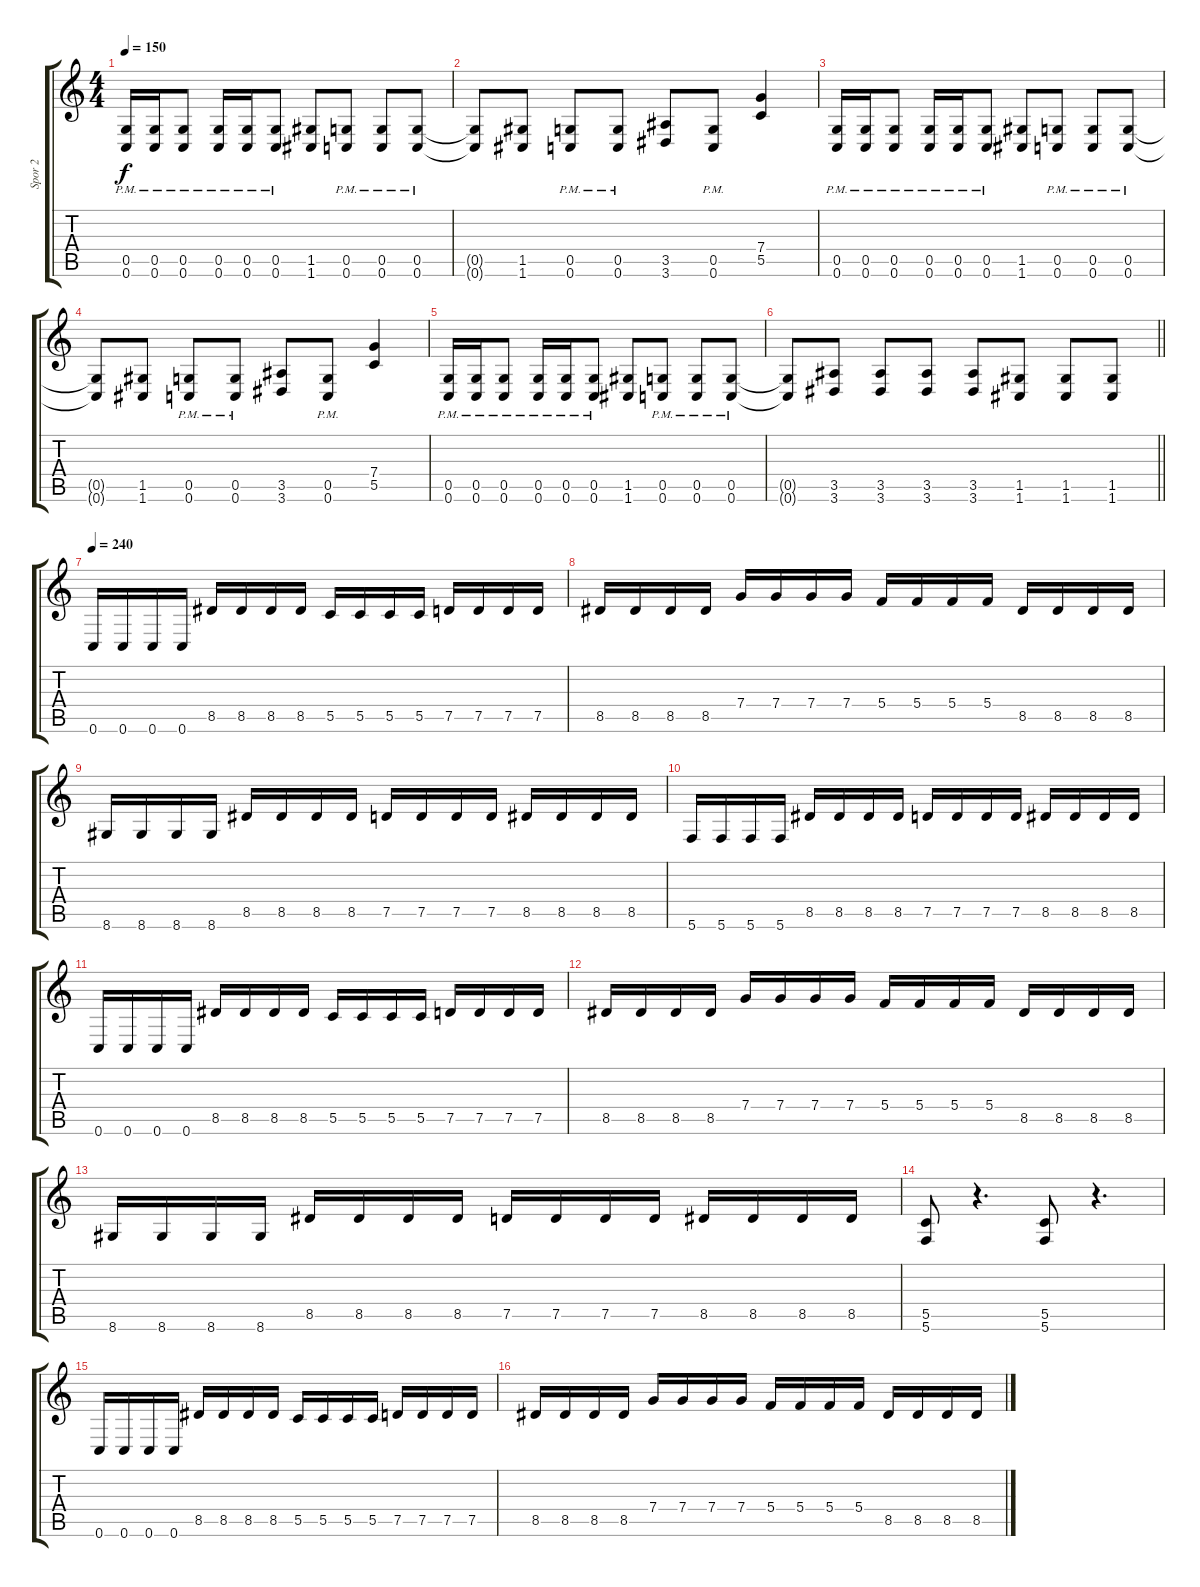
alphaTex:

\track ("Spor 2" "Spor 2") {instrument distortionguitar}
\staff {score tabs}
\tuning (D4 A3 F3 C3 G2 C2) {hide}
\ts (4 4)
\tempo 150
\clef g2
\ks c
(0.5{pm} 0.6{pm}).16{dy f} (0.5{pm} 0.6{pm}).16 (0.5{pm} 0.6{pm}).8 (0.5{pm} 0.6{pm}).16 (0.5{pm} 0.6{pm}).16 (0.5{pm} 0.6{pm}).8 (1.5 1.6).8 (0.5{pm} 0.6{pm}).8 (0.5{pm} 0.6{pm}).8 (0.5{pm} 0.6{pm}).8 |
(0.5{t} 0.6{t}).8 (1.5 1.6).8 (0.5{pm} 0.6{pm}).8 (0.5{pm} 0.6{pm}).8 (3.5 3.6).8 (0.5{pm} 0.6{pm}).8 (7.4 5.5).4 |
(0.5{pm} 0.6{pm}).16 (0.5{pm} 0.6{pm}).16 (0.5{pm} 0.6{pm}).8 (0.5{pm} 0.6{pm}).16 (0.5{pm} 0.6{pm}).16 (0.5{pm} 0.6{pm}).8 (1.5 1.6).8 (0.5{pm} 0.6{pm}).8 (0.5{pm} 0.6{pm}).8 (0.5{pm} 0.6{pm}).8 |
(0.5{t} 0.6{t}).8 (1.5 1.6).8 (0.5{pm} 0.6{pm}).8 (0.5{pm} 0.6{pm}).8 (3.5 3.6).8 (0.5{pm} 0.6{pm}).8 (7.4 5.5).4 |
(0.5{pm} 0.6{pm}).16 (0.5{pm} 0.6{pm}).16 (0.5{pm} 0.6{pm}).8 (0.5{pm} 0.6{pm}).16 (0.5{pm} 0.6{pm}).16 (0.5{pm} 0.6{pm}).8 (1.5 1.6).8 (0.5{pm} 0.6{pm}).8 (0.5{pm} 0.6{pm}).8 (0.5{pm} 0.6{pm}).8 |
\barLineRight lightlight
(0.5{t} 0.6{t}).8 (3.5 3.6).8 (3.5 3.6).8 (3.5 3.6).8 (3.5 3.6).8 (1.5 1.6).8 (1.5 1.6).8 (1.5 1.6).8 |
\section ("" "")
\tempo 240
0.6.16 0.6.16 0.6.16 0.6.16 8.5.16 8.5.16 8.5.16 8.5.16 5.5.16 5.5.16 5.5.16 5.5.16 7.5.16 7.5.16 7.5.16 7.5.16 |
8.5.16 8.5.16 8.5.16 8.5.16 7.4.16 7.4.16 7.4.16 7.4.16 5.4.16 5.4.16 5.4.16 5.4.16 8.5.16 8.5.16 8.5.16 8.5.16 |
8.6.16 8.6.16 8.6.16 8.6.16 8.5.16 8.5.16 8.5.16 8.5.16 7.5.16 7.5.16 7.5.16 7.5.16 8.5.16 8.5.16 8.5.16 8.5.16 |
5.6.16 5.6.16 5.6.16 5.6.16 8.5.16 8.5.16 8.5.16 8.5.16 7.5.16 7.5.16 7.5.16 7.5.16 8.5.16 8.5.16 8.5.16 8.5.16 |
0.6.16 0.6.16 0.6.16 0.6.16 8.5.16 8.5.16 8.5.16 8.5.16 5.5.16 5.5.16 5.5.16 5.5.16 7.5.16 7.5.16 7.5.16 7.5.16 |
8.5.16 8.5.16 8.5.16 8.5.16 7.4.16 7.4.16 7.4.16 7.4.16 5.4.16 5.4.16 5.4.16 5.4.16 8.5.16 8.5.16 8.5.16 8.5.16 |
8.6.16 8.6.16 8.6.16 8.6.16 8.5.16 8.5.16 8.5.16 8.5.16 7.5.16 7.5.16 7.5.16 7.5.16 8.5.16 8.5.16 8.5.16 8.5.16 |
(5.5 5.6).8 r.4{d} (5.5 5.6).8 r.4{d} |
0.6.16 0.6.16 0.6.16 0.6.16 8.5.16 8.5.16 8.5.16 8.5.16 5.5.16 5.5.16 5.5.16 5.5.16 7.5.16 7.5.16 7.5.16 7.5.16 |
8.5.16 8.5.16 8.5.16 8.5.16 7.4.16 7.4.16 7.4.16 7.4.16 5.4.16 5.4.16 5.4.16 5.4.16 8.5.16 8.5.16 8.5.16 8.5.16
